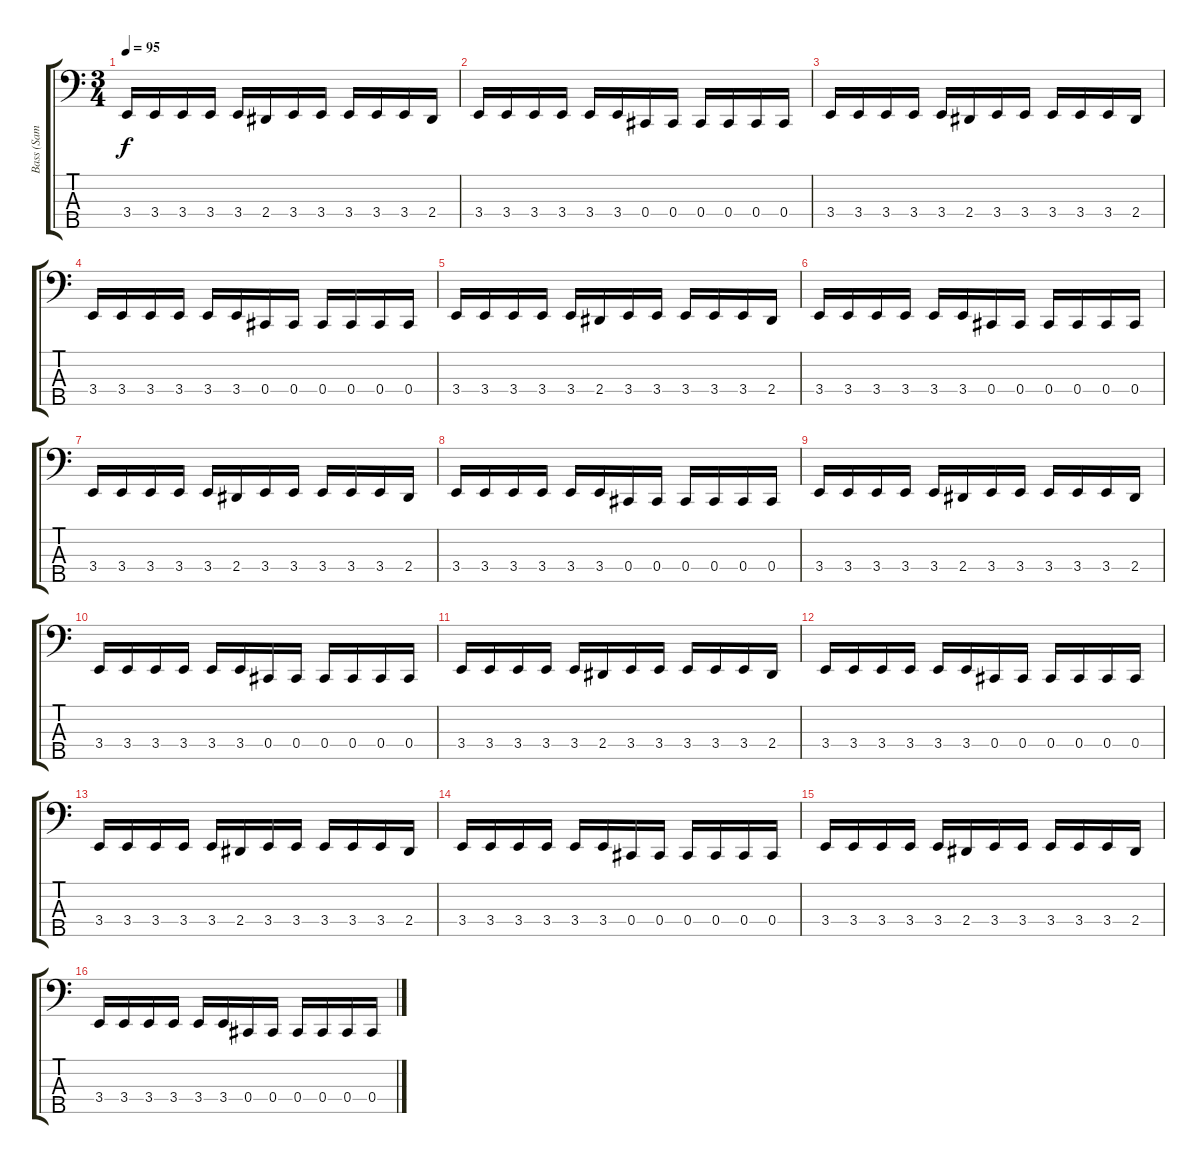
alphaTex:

\track ("Bass (Sam Rivers)" "Bass (Sam ") {instrument electricbassfinger}
\staff {score tabs}
\tuning (E2 B1 Gb1 Db1 Ab0) {hide}
\ts (3 4)
\tempo 95
\clef f4
\ks c
3.4.16{dy f} 3.4.16 3.4.16 3.4.16 3.4.16 2.4.16 3.4.16 3.4.16 3.4.16 3.4.16 3.4.16 2.4.16 |
3.4.16 3.4.16 3.4.16 3.4.16 3.4.16 3.4.16 0.4.16 0.4.16 0.4.16 0.4.16 0.4.16 0.4.16 |
3.4.16 3.4.16 3.4.16 3.4.16 3.4.16 2.4.16 3.4.16 3.4.16 3.4.16 3.4.16 3.4.16 2.4.16 |
3.4.16 3.4.16 3.4.16 3.4.16 3.4.16 3.4.16 0.4.16 0.4.16 0.4.16 0.4.16 0.4.16 0.4.16 |
3.4.16 3.4.16 3.4.16 3.4.16 3.4.16 2.4.16 3.4.16 3.4.16 3.4.16 3.4.16 3.4.16 2.4.16 |
3.4.16 3.4.16 3.4.16 3.4.16 3.4.16 3.4.16 0.4.16 0.4.16 0.4.16 0.4.16 0.4.16 0.4.16 |
3.4.16 3.4.16 3.4.16 3.4.16 3.4.16 2.4.16 3.4.16 3.4.16 3.4.16 3.4.16 3.4.16 2.4.16 |
3.4.16 3.4.16 3.4.16 3.4.16 3.4.16 3.4.16 0.4.16 0.4.16 0.4.16 0.4.16 0.4.16 0.4.16 |
3.4.16 3.4.16 3.4.16 3.4.16 3.4.16 2.4.16 3.4.16 3.4.16 3.4.16 3.4.16 3.4.16 2.4.16 |
3.4.16 3.4.16 3.4.16 3.4.16 3.4.16 3.4.16 0.4.16 0.4.16 0.4.16 0.4.16 0.4.16 0.4.16 |
3.4.16 3.4.16 3.4.16 3.4.16 3.4.16 2.4.16 3.4.16 3.4.16 3.4.16 3.4.16 3.4.16 2.4.16 |
3.4.16 3.4.16 3.4.16 3.4.16 3.4.16 3.4.16 0.4.16 0.4.16 0.4.16 0.4.16 0.4.16 0.4.16 |
3.4.16 3.4.16 3.4.16 3.4.16 3.4.16 2.4.16 3.4.16 3.4.16 3.4.16 3.4.16 3.4.16 2.4.16 |
3.4.16 3.4.16 3.4.16 3.4.16 3.4.16 3.4.16 0.4.16 0.4.16 0.4.16 0.4.16 0.4.16 0.4.16 |
3.4.16 3.4.16 3.4.16 3.4.16 3.4.16 2.4.16 3.4.16 3.4.16 3.4.16 3.4.16 3.4.16 2.4.16 |
3.4.16 3.4.16 3.4.16 3.4.16 3.4.16 3.4.16 0.4.16 0.4.16 0.4.16 0.4.16 0.4.16 0.4.16
